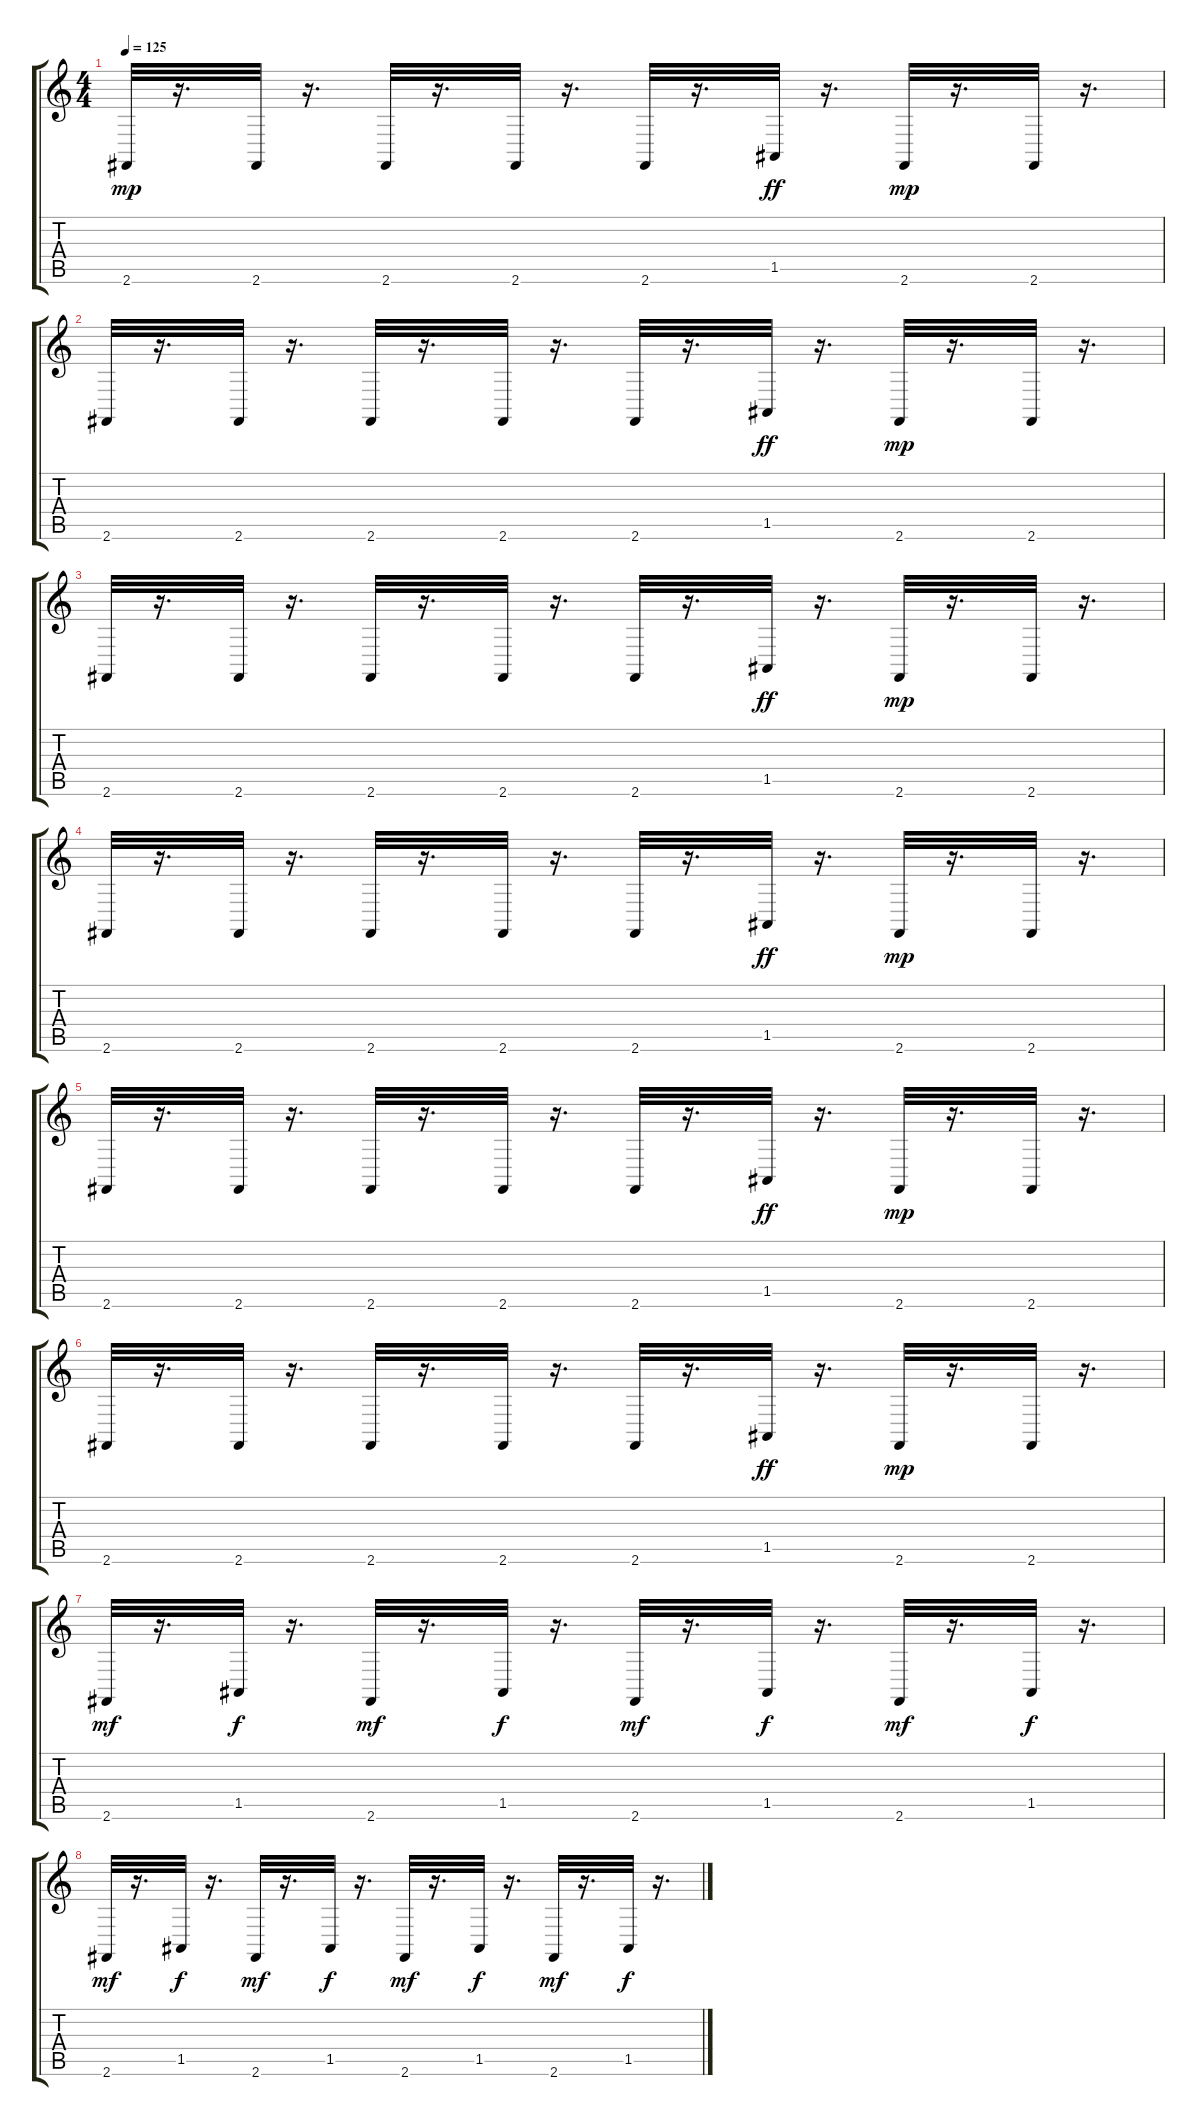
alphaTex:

\track "" {instrument acousticgrandpiano}
\staff {score tabs}
\tuning (E4 B3 G3 D3 A2 E2) {hide}
\ts (4 4)
\tempo 125
\clef g2
\ks c
2.6.32{dy mp} r.16{d} 2.6.32 r.16{d} 2.6.32 r.16{d} 2.6.32 r.16{d} 2.6.32 r.16{d} 1.5.32{dy ff} r.16{d} 2.6.32{dy mp} r.16{d} 2.6.32 r.16{d} |
2.6.32 r.16{d} 2.6.32 r.16{d} 2.6.32 r.16{d} 2.6.32 r.16{d} 2.6.32 r.16{d} 1.5.32{dy ff} r.16{d} 2.6.32{dy mp} r.16{d} 2.6.32 r.16{d} |
2.6.32 r.16{d} 2.6.32 r.16{d} 2.6.32 r.16{d} 2.6.32 r.16{d} 2.6.32 r.16{d} 1.5.32{dy ff} r.16{d} 2.6.32{dy mp} r.16{d} 2.6.32 r.16{d} |
2.6.32 r.16{d} 2.6.32 r.16{d} 2.6.32 r.16{d} 2.6.32 r.16{d} 2.6.32 r.16{d} 1.5.32{dy ff} r.16{d} 2.6.32{dy mp} r.16{d} 2.6.32 r.16{d} |
2.6.32 r.16{d} 2.6.32 r.16{d} 2.6.32 r.16{d} 2.6.32 r.16{d} 2.6.32 r.16{d} 1.5.32{dy ff} r.16{d} 2.6.32{dy mp} r.16{d} 2.6.32 r.16{d} |
2.6.32 r.16{d} 2.6.32 r.16{d} 2.6.32 r.16{d} 2.6.32 r.16{d} 2.6.32 r.16{d} 1.5.32{dy ff} r.16{d} 2.6.32{dy mp} r.16{d} 2.6.32 r.16{d} |
2.6.32{dy mf} r.16{d} 1.5.32{dy f} r.16{d} 2.6.32{dy mf} r.16{d} 1.5.32{dy f} r.16{d} 2.6.32{dy mf} r.16{d} 1.5.32{dy f} r.16{d} 2.6.32{dy mf} r.16{d} 1.5.32{dy f} r.16{d} |
2.6.32{dy mf} r.16{d} 1.5.32{dy f} r.16{d} 2.6.32{dy mf} r.16{d} 1.5.32{dy f} r.16{d} 2.6.32{dy mf} r.16{d} 1.5.32{dy f} r.16{d} 2.6.32{dy mf} r.16{d} 1.5.32{dy f} r.16{d}
